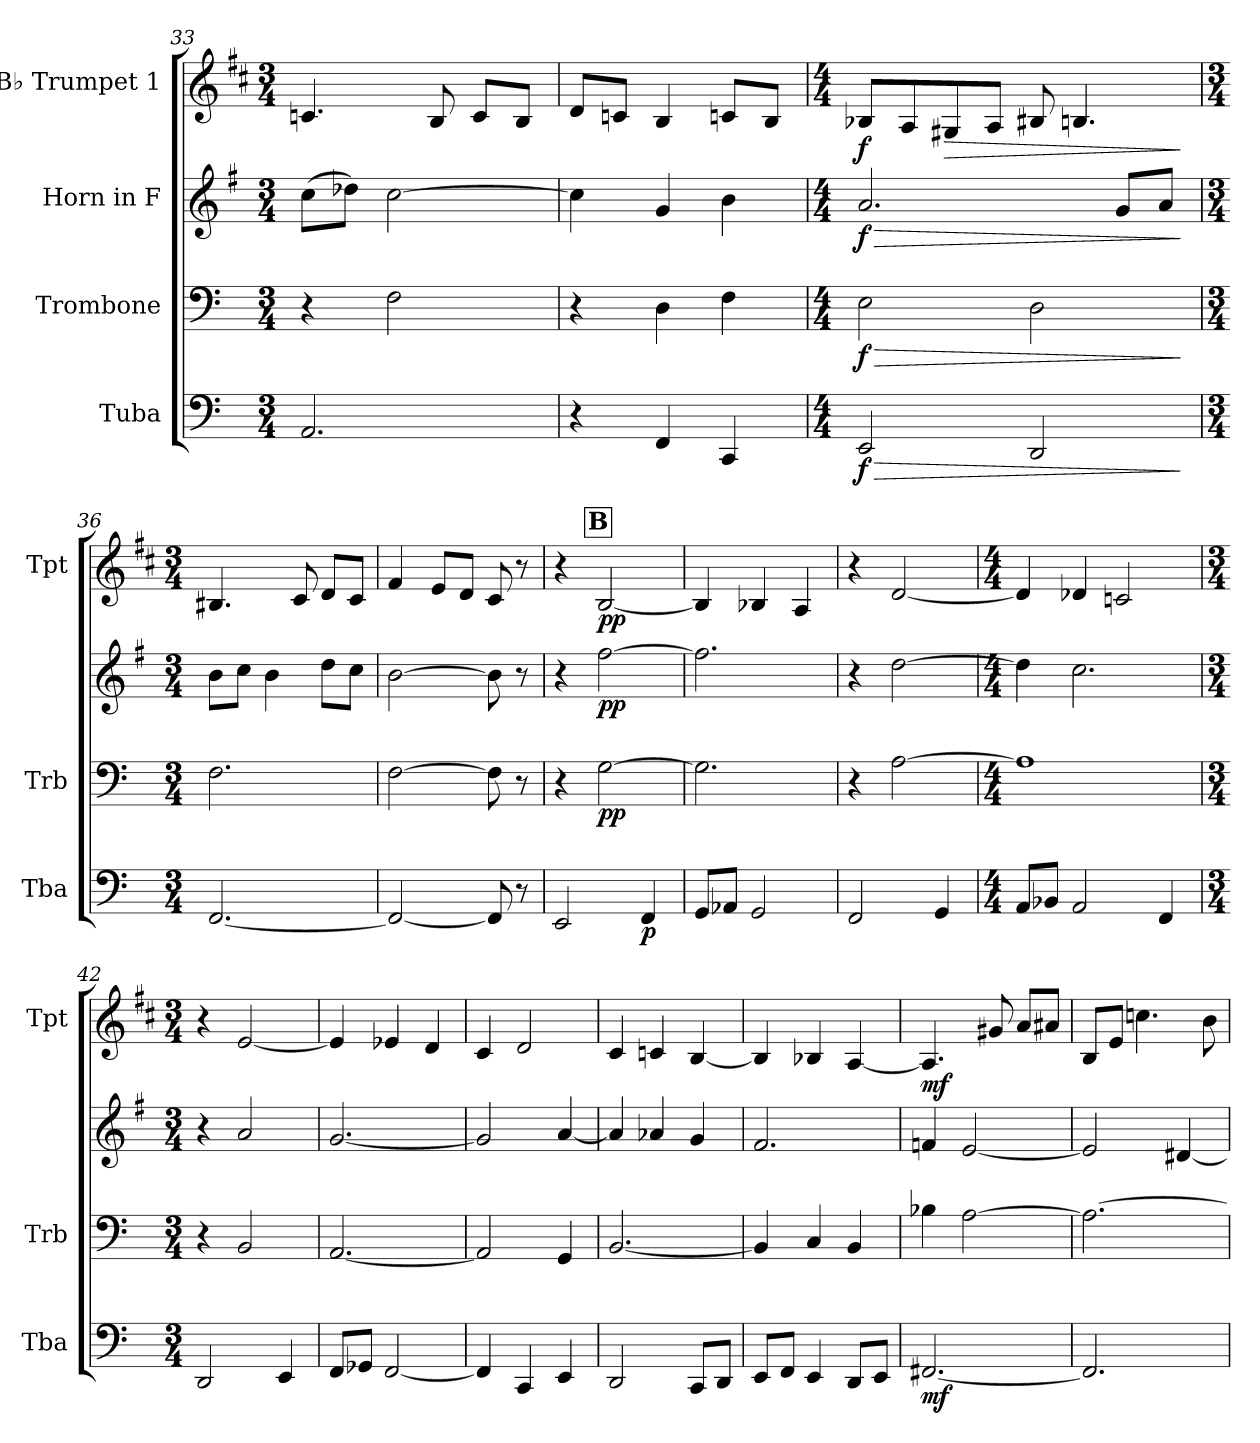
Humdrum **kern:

**kern	**dynam	**kern	**dynam	**kern	**dynam	**kern	**dynam
*part4	*part4	*part3	*part3	*part2	*part2	*part1	*part1
*staff4	*staff4	*staff3	*staff3	*staff2	*staff2	*staff1	*staff1
*I"Tuba	*	*I"Trombone	*	*I"Horn in F	*	*I"B♭ Trumpet 1	*
*I'Tba	*	*I'Trb	*	*	*	*I'Tpt	*
!!LO:PB:g=z
*clefF4	*	*clefF4	*	*clefG2	*	*clefG2	*
*	*	*	*	*ITrd4c7	*	*ITrd1c2	*
*k[]	*	*k[]	*	*k[]	*	*k[]	*
*M3/4	*	*M3/4	*	*M3/4	*	*M3/4	*
=33	=33	=33	=33	=33	=33	=33	=33
2.AA/	.	4r	.	(8f\L	.	4.B-X/	.
.	.	.	.	8g-X\J)	.	.	.
.	.	2F\	.	[2f\	.	.	.
.	.	.	.	.	.	8A/	.
.	.	.	.	.	.	8B-/L	.
.	.	.	.	.	.	8A/J	.
=34	=34	=34	=34	=34	=34	=34	=34
4r	.	4r	.	4f\]	.	8c/L	.
.	.	.	.	.	.	8B-X/J	.
4FF/	.	4D\	.	4c/	.	4A/	.
4CC/	.	4F\	.	4e\	.	8B-X/L	.
.	.	.	.	.	.	8A/J	.
=35	=35	=35	=35	=35	=35	=35	=35
*M4/4	*	*M4/4	*	*M4/4	*	*M4/4	*
!	!LO:HP:b	!	!LO:HP:b	!	!LO:HP:b	!	!
!	!LO:DY:n=1:b	!	!LO:DY:n=1:b	!	!LO:DY:n=1:b	!	!LO:DY:b
2EE/	> f	2E\	> f	2.d/	> f	8A-X/L	f
.	.	.	.	.	.	8G/	.
!	!	!	!	!	!	!	!LO:HP:b
.	.	.	.	.	.	8F#X/	>
.	.	.	.	.	.	8G/J	.
2DD/	.	2D\	.	.	.	8A#X/	.
.	.	.	.	.	.	4.An/	.
.	.	.	.	8c/L	.	.	.
.	.	.	.	8d/J	.	.	.
.	]	.	]	.	]	.	]
=36	=36	=36	=36	=36	=36	=36	=36
*M3/4	*	*M3/4	*	*M3/4	*	*M3/4	*
[2.FF/	.	2.F\	.	8e\L	.	4.A#X/	.
.	.	.	.	8f\J	.	.	.
.	.	.	.	4e\	.	.	.
.	.	.	.	.	.	8B/	.
.	.	.	.	8g\L	.	8c/L	.
.	.	.	.	8f\J	.	8B/J	.
!!LO:LB:g=z
=37	=37	=37	=37	=37	=37	=37	=37
2FF/_	.	[2F\	.	[2e\	.	4e/	.
.	.	.	.	.	.	8d/L	.
.	.	.	.	.	.	8c/J	.
8FF/]	.	8F\]	.	8e\]	.	8B/	.
8r	.	8r	.	8r	.	8r	.
!!LO:REH:place=s1:a:B:fs=14:t=B:qo=1
=38	=38	=38	=38	=38	=38	=38	=38
2EE/	.	4r	.	4r	.	4r	.
!	!	!	!LO:DY:b	!	!LO:DY:b	!	!LO:DY:b
.	.	[2G\	pp	[2b\	pp	[2A/	pp
!	!LO:DY:b	!	!	!	!	!	!
4FF/	p	.	.	.	.	.	.
=39	=39	=39	=39	=39	=39	=39	=39
8GG/L	.	2.G\]	.	2.b\]	.	4A/]	.
8AA-X/J	.	.	.	.	.	.	.
2GG/	.	.	.	.	.	4A-X/	.
.	.	.	.	.	.	4G/	.
=40	=40	=40	=40	=40	=40	=40	=40
2FF/	.	4r	.	4r	.	4r	.
.	.	[2A\	.	[2g\	.	[2c/	.
4GG/	.	.	.	.	.	.	.
=41	=41	=41	=41	=41	=41	=41	=41
*M4/4	*	*M4/4	*	*M4/4	*	*M4/4	*
8AA/L	.	1A]	.	4g\]	.	4c/]	.
8BB-X/J	.	.	.	.	.	.	.
2AA/	.	.	.	2.f\	.	4c-X/	.
.	.	.	.	.	.	2B-X/	.
4FF/	.	.	.	.	.	.	.
=42	=42	=42	=42	=42	=42	=42	=42
*M3/4	*	*M3/4	*	*M3/4	*	*M3/4	*
2DD/	.	4r	.	4r	.	4r	.
.	.	2BB/	.	2d/	.	[2d/	.
4EE/	.	.	.	.	.	.	.
=43	=43	=43	=43	=43	=43	=43	=43
8FF/L	.	[2.AA/	.	[2.c/	.	4d/]	.
8GG-X/J	.	.	.	.	.	.	.
[2FF/	.	.	.	.	.	4d-X/	.
.	.	.	.	.	.	4c/	.
=44	=44	=44	=44	=44	=44	=44	=44
4FF/]	.	2AA/]	.	2c/]	.	4B/	.
4CC/	.	.	.	.	.	2c/	.
4EE/	.	4GG/	.	[4d/	.	.	.
!!LO:LB:g=z
=45	=45	=45	=45	=45	=45	=45	=45
2DD/	.	[2.BB/	.	4d/]	.	4B/	.
.	.	.	.	4d-X/	.	4B-X/	.
8CC/L	.	.	.	4c/	.	[4A/	.
8DD/J	.	.	.	.	.	.	.
=46	=46	=46	=46	=46	=46	=46	=46
8EE/L	.	4BB/]	.	2.B/	.	4A/]	.
8FF/J	.	.	.	.	.	.	.
4EE/	.	4C/	.	.	.	4A-X/	.
8DD/L	.	4BB/	.	.	.	[4G/	.
8EE/J	.	.	.	.	.	.	.
=47	=47	=47	=47	=47	=47	=47	=47
!	!LO:DY:b	!	!LO:DY:b	!	!	!	!
!	!	!	!LO:DY:n=1:b	!	!	!	!
!	!	!	!LO:DY:n=2:b	!	!LO:DY:b	!	!
!	!	!	!	!	!LO:DY:n=1:b	!	!
!	!	!	!	!	!LO:DY:n=2:b	!	!LO:DY:b
[2.FF#X/	mf	4B-X\	mf mf mf	4B-X/	mf mf mf	4.G/]	mf
.	.	[2A\	.	[2A/	.	.	.
.	.	.	.	.	.	8f#X/	.
.	.	.	.	.	.	8g/L	.
.	.	.	.	.	.	8g#X/J	.
=48	=48	=48	=48	=48	=48	=48	=48
2.FF#/]	.	2.A\_	.	2A/]	.	8A/L	.
.	.	.	.	.	.	8d/J	.
.	.	.	.	.	.	4.b-X\	.
.	.	.	.	[4G#X/	.	.	.
.	.	.	.	.	.	8a\	.
=	=	=	=	=	=	=	=
*-	*-	*-	*-	*-	*-	*-	*-
